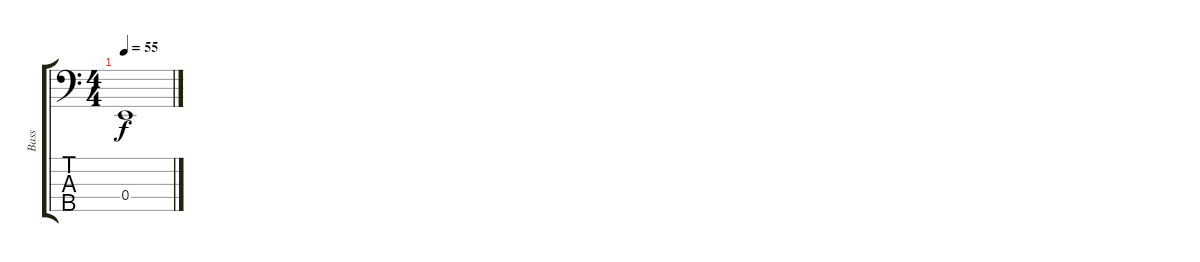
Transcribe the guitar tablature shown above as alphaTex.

\track ("Bass" "Bass") {instrument electricbassfinger}
\staff {score tabs}
\tuning (G2 D2 A1 E1 B0) {hide}
\ts (4 4)
\tempo 55
\clef f4
\ks c
0.4{t}.1{dy f}
